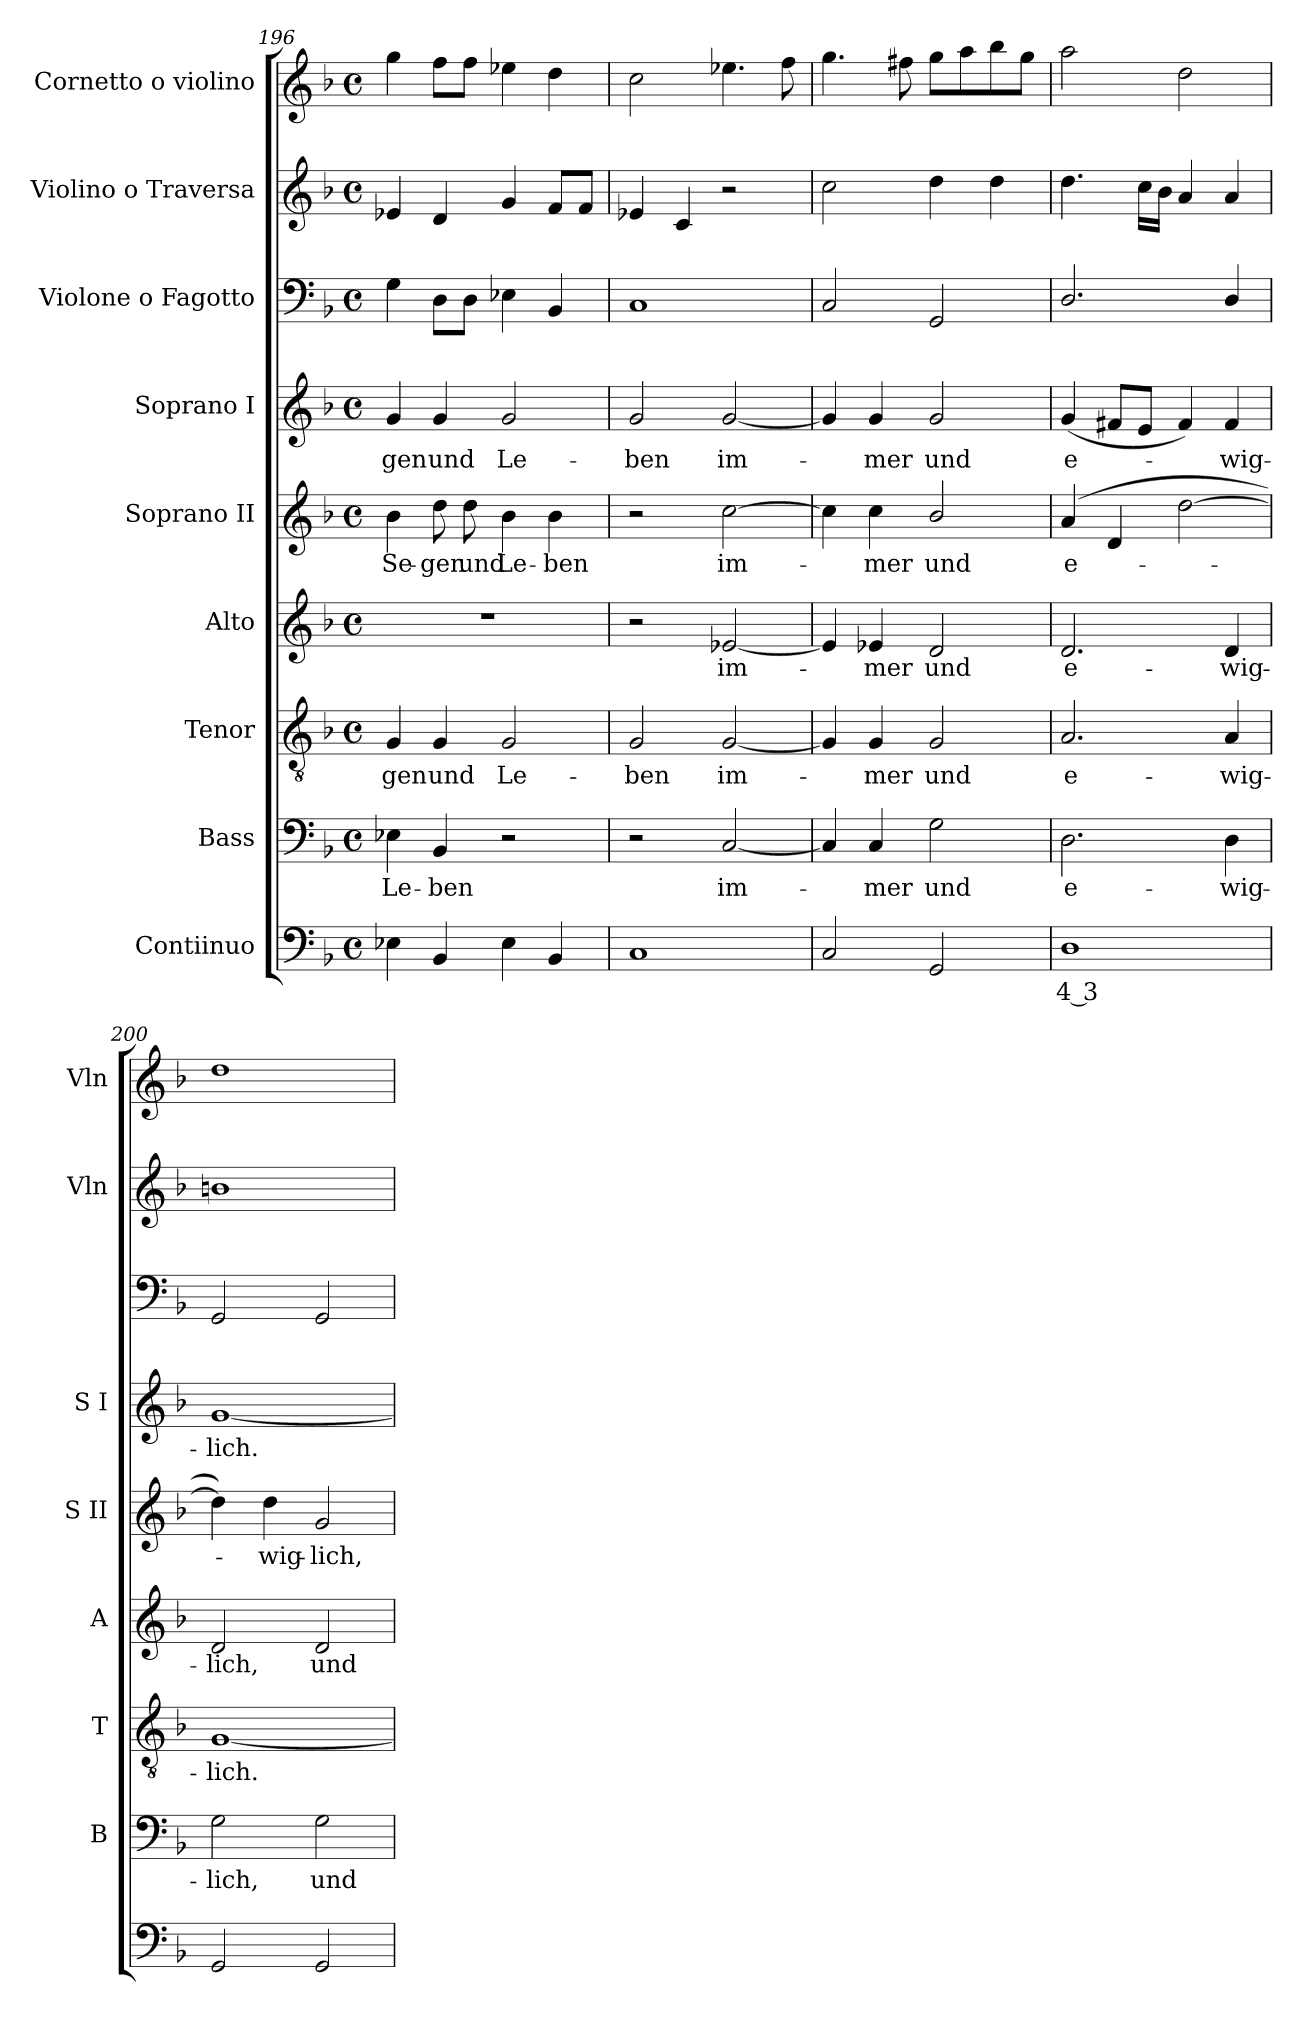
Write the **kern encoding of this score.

**kern	**text	**kern	**text	**kern	**text	**kern	**text	**kern	**text	**kern	**text	**kern	**kern	**kern
*part9	*part9	*part8	*part8	*part7	*part7	*part6	*part6	*part5	*part5	*part4	*part4	*part3	*part2	*part1
*staff9	*staff9	*staff8	*staff8	*staff7	*staff7	*staff6	*staff6	*staff5	*staff5	*staff4	*staff4	*staff3	*staff2	*staff1
*I"Contiinuo	*	*I"Bass	*	*I"Tenor	*	*I"Alto	*	*I"Soprano II	*	*I"Soprano I	*	*I"Violone o Fagotto	*I"Violino o Traversa	*I"Cornetto o violino
*	*	*I'B	*	*I'T	*	*I'A	*	*I'S II	*	*I'S I	*	*	*I'Vln	*I'Vln
!!LO:LB:g=z
*clefF4	*	*clefF4	*	*clefGv2	*	*clefG2	*	*clefG2	*	*clefG2	*	*clefF4	*clefG2	*clefG2
*k[b-]	*	*k[b-]	*	*k[b-]	*	*k[b-]	*	*k[b-]	*	*k[b-]	*	*k[b-]	*k[b-]	*k[b-]
*F:	*	*F:	*	*F:	*	*F:	*	*F:	*	*F:	*	*F:	*F:	*F:
*M4/4	*	*M4/4	*	*M4/4	*	*M4/4	*	*M4/4	*	*M4/4	*	*M4/4	*M4/4	*M4/4
*met(c)	*	*met(c)	*	*met(c)	*	*met(c)	*	*met(c)	*	*met(c)	*	*met(c)	*met(c)	*met(c)
=196	=196	=196	=196	=196	=196	=196	=196	=196	=196	=196	=196	=196	=196	=196
!	!	!	!LO:LY:b	!	!LO:LY:b	!	!	!	!LO:LY:b	!	!LO:LY:b	!	!	!
4E-X	.	4E-X	Le-	4G	-gen	1r	.	4b-	Se-	4g	-gen	4G	4e-X	4gg
!	!	!	!LO:LY:b	!	!LO:LY:b	!	!	!	!LO:LY:b	!	!LO:LY:b	!	!	!
4BB-	.	4BB-	-ben	4G	und	.	.	8dd	-gen	4g	und	8DL	4d	8ffL
!	!	!	!	!	!	!	!	!	!LO:LY:b	!	!	!	!	!
.	.	.	.	.	.	.	.	8dd	und	.	.	8DJ	.	8ffJ
!	!	!	!	!	!LO:LY:b	!	!	!	!LO:LY:b	!	!LO:LY:b	!	!	!
4E-	.	2r	.	2G	Le-	.	.	4b-	Le-	2g	Le-	4E-X	4g	4ee-X
!	!	!	!	!	!	!	!	!	!LO:LY:b	!	!	!	!	!
4BB-	.	.	.	.	.	.	.	4b-	-ben	.	.	4BB-	8fL	4dd
.	.	.	.	.	.	.	.	.	.	.	.	.	8fJ	.
=197	=197	=197	=197	=197	=197	=197	=197	=197	=197	=197	=197	=197	=197	=197
!	!	!	!	!	!LO:LY:b	!	!	!	!	!	!LO:LY:b	!	!	!
1C	.	2r	.	2G	-ben	2r	.	2r	.	2g	-ben	1C	4e-X	2cc
.	.	.	.	.	.	.	.	.	.	.	.	.	4c	.
!	!	!	!LO:LY:b	!	!LO:LY:b	!	!LO:LY:b	!	!LO:LY:b	!	!LO:LY:b	!	!	!
.	.	[2C	im-	[2G	im-	[2e-X	im-	[2cc	im-	[2g	im-	.	2r	4.ee-X
.	.	.	.	.	.	.	.	.	.	.	.	.	.	8ff
=198	=198	=198	=198	=198	=198	=198	=198	=198	=198	=198	=198	=198	=198	=198
2C	.	4C]	.	4G]	.	4e-]	.	4cc]	.	4g]	.	2C	2cc	4.gg
!	!	!	!LO:LY:b	!	!LO:LY:b	!	!LO:LY:b	!	!LO:LY:b	!	!LO:LY:b	!	!	!
.	.	4C	mer	4G	mer	4e-	mer	4cc	mer	4g	mer	.	.	.
.	.	.	.	.	.	.	.	.	.	.	.	.	.	8ff#X
!	!	!	!LO:LY:b	!	!LO:LY:b	!	!LO:LY:b	!	!LO:LY:b	!	!LO:LY:b	!	!	!
2GG	.	2G	und	2G	und	2d	und	2b-/	und	2g	und	2GG	4dd	8ggL
.	.	.	.	.	.	.	.	.	.	.	.	.	.	8aa
.	.	.	.	.	.	.	.	.	.	.	.	.	4dd	8bb-
.	.	.	.	.	.	.	.	.	.	.	.	.	.	8ggJ
=199	=199	=199	=199	=199	=199	=199	=199	=199	=199	=199	=199	=199	=199	=199
!	!LO:LY:b	!	!LO:LY:b	!	!LO:LY:b	!	!LO:LY:b	!	!LO:LY:b	!	!LO:LY:b	!	!	!
1D	4 3	2.D	e-	2.A	e-	2.d	e-	(>4a	e-	(<4g	e-	2.D/	4.dd	2aa
.	.	.	.	.	.	.	.	4d	.	8f#XL	.	.	.	.
.	.	.	.	.	.	.	.	.	.	8eJ	.	.	16ccLL	.
.	.	.	.	.	.	.	.	.	.	.	.	.	16b-JJ	.
.	.	.	.	.	.	.	.	[2dd	.	4f#)	.	.	4a	2dd
!	!	!	!LO:LY:b	!	!LO:LY:b	!	!LO:LY:b	!	!	!	!LO:LY:b	!	!	!
.	.	4D	-wig-	4A	-wig-	4d	-wig-	.	.	4f#	wig-	4D/	4a	.
=200	=200	=200	=200	=200	=200	=200	=200	=200	=200	=200	=200	=200	=200	=200
!	!	!	!LO:LY:b	!	!LO:LY:b	!	!LO:LY:b	!	!	!	!LO:LY:b	!	!	!
2GG	.	2G	-lich,	[1G	-lich.	2d	-lich,	4dd])	.	[1g	-lich.	2GG	1bn	1dd
!	!	!	!	!	!	!	!	!	!LO:LY:b	!	!	!	!	!
.	.	.	.	.	.	.	.	4dd	wig-	.	.	.	.	.
!	!	!	!LO:LY:b	!	!	!	!LO:LY:b	!	!LO:LY:b	!	!	!	!	!
2GG	.	2G	und	.	.	2d	und	2g	-lich,	.	.	2GG	.	.
=	=	=	=	=	=	=	=	=	=	=	=	=	=	=
*-	*-	*-	*-	*-	*-	*-	*-	*-	*-	*-	*-	*-	*-	*-
